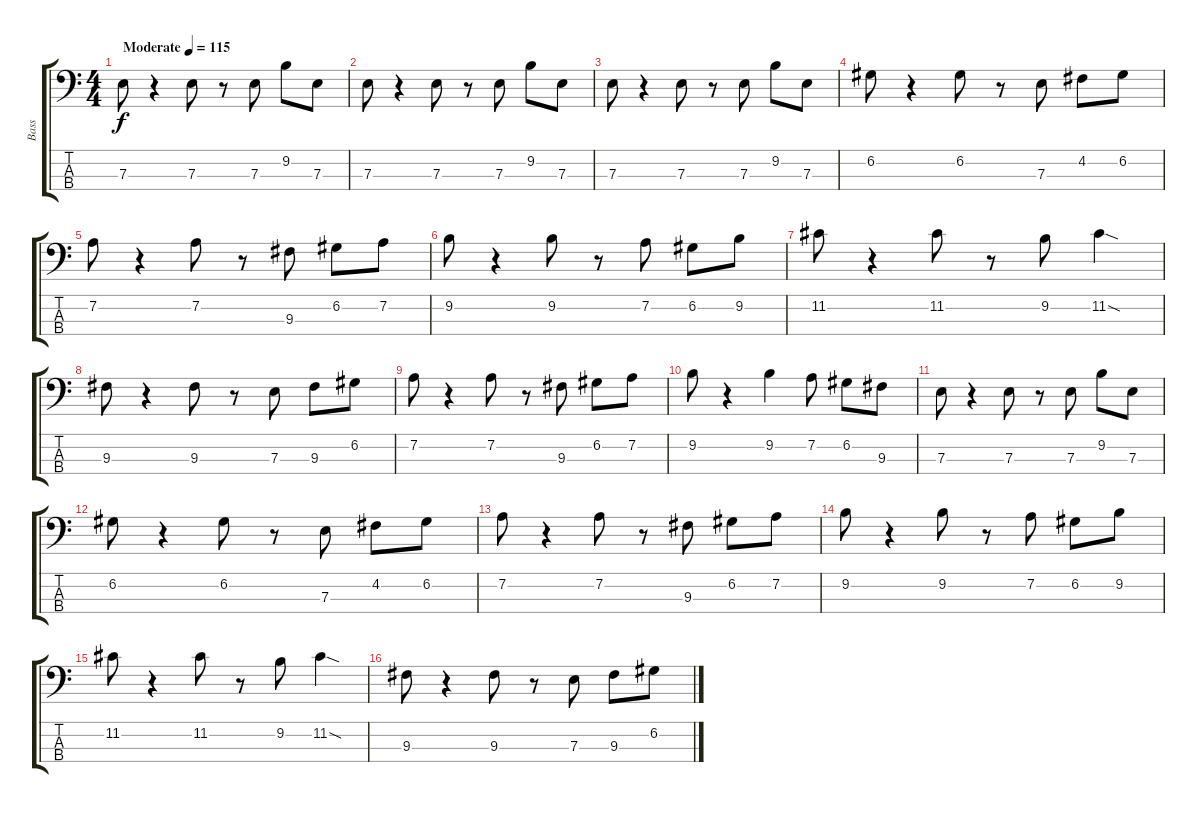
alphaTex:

\track ("Bass" "Bass") {instrument electricbassfinger}
\staff {score tabs}
\tuning (G2 D2 A1 E1) {hide}
\ts (4 4)
\tempo (115 "Moderate")
\clef f4
\ks c
7.3.8{dy f instrument electricbassfinger} r.4 7.3.8 r.8 7.3.8 9.2.8 7.3.8 |
7.3.8 r.4 7.3.8 r.8 7.3.8 9.2.8 7.3.8 |
7.3.8 r.4 7.3.8 r.8 7.3.8 9.2.8 7.3.8 |
6.2.8 r.4 6.2.8 r.8 7.3.8 4.2.8 6.2.8 |
7.2.8 r.4 7.2.8 r.8 9.3.8 6.2.8 7.2.8 |
9.2.8 r.4 9.2.8 r.8 7.2.8 6.2.8 9.2.8 |
11.2.8 r.4 11.2.8 r.8 9.2.8 11.2{sod}.4 |
9.3.8 r.4 9.3.8 r.8 7.3.8 9.3.8 6.2.8 |
7.2.8 r.4 7.2.8 r.8 9.3.8 6.2.8 7.2.8 |
9.2.8 r.4 9.2.4 7.2.8 6.2.8 9.3.8 |
7.3.8 r.4 7.3.8 r.8 7.3.8 9.2.8 7.3.8 |
6.2.8 r.4 6.2.8 r.8 7.3.8 4.2.8 6.2.8 |
7.2.8 r.4 7.2.8 r.8 9.3.8 6.2.8 7.2.8 |
9.2.8 r.4 9.2.8 r.8 7.2.8 6.2.8 9.2.8 |
11.2.8 r.4 11.2.8 r.8 9.2.8 11.2{sod}.4 |
9.3.8 r.4 9.3.8 r.8 7.3.8 9.3.8 6.2.8
